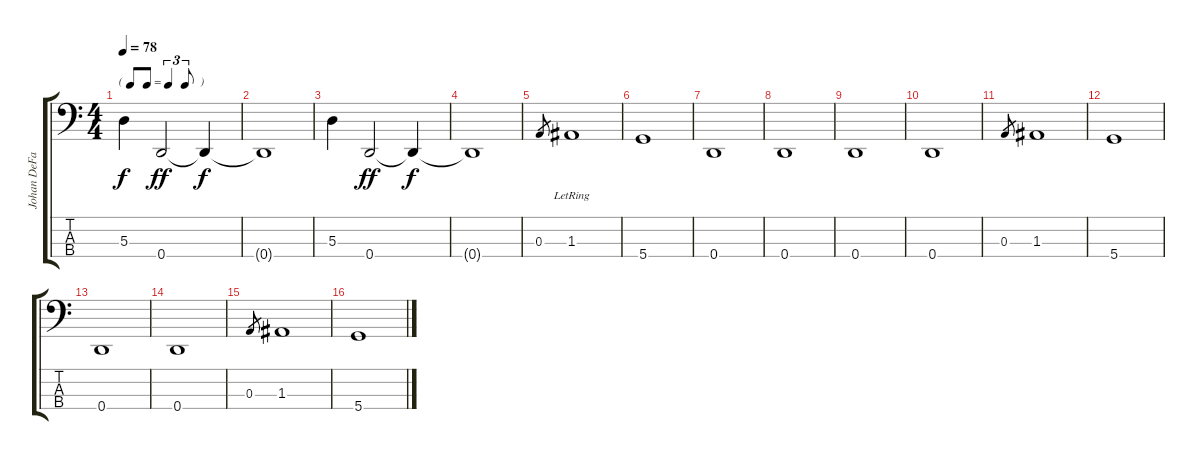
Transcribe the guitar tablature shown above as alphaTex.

\track ("Johan DeFarfalla - Bass" "Johan DeFa") {instrument fretlessbass}
\staff {score tabs}
\tuning (G2 D2 A1 D1) {hide}
\ts (4 4)
\tf triplet8th
\tempo 78
\clef f4
\ks c
5.3.4{dy f instrument acousticbass} 0.4.2{dy ff instrument acousticbass} 0.4{t}.4{dy f} |
0.4{t}.1 |
5.3.4{instrument acousticbass} 0.4.2{dy ff instrument acousticbass} 0.4{t}.4{dy f} |
0.4{t}.1 |
0.3.8{gr} 1.3{lr}.1 |
5.4.1 |
0.4.1 |
0.4.1 |
0.4.1 |
0.4.1 |
0.3.8{gr} 1.3.1 |
5.4.1 |
0.4.1 |
0.4.1 |
0.3.8{gr} 1.3.1 |
5.4.1
